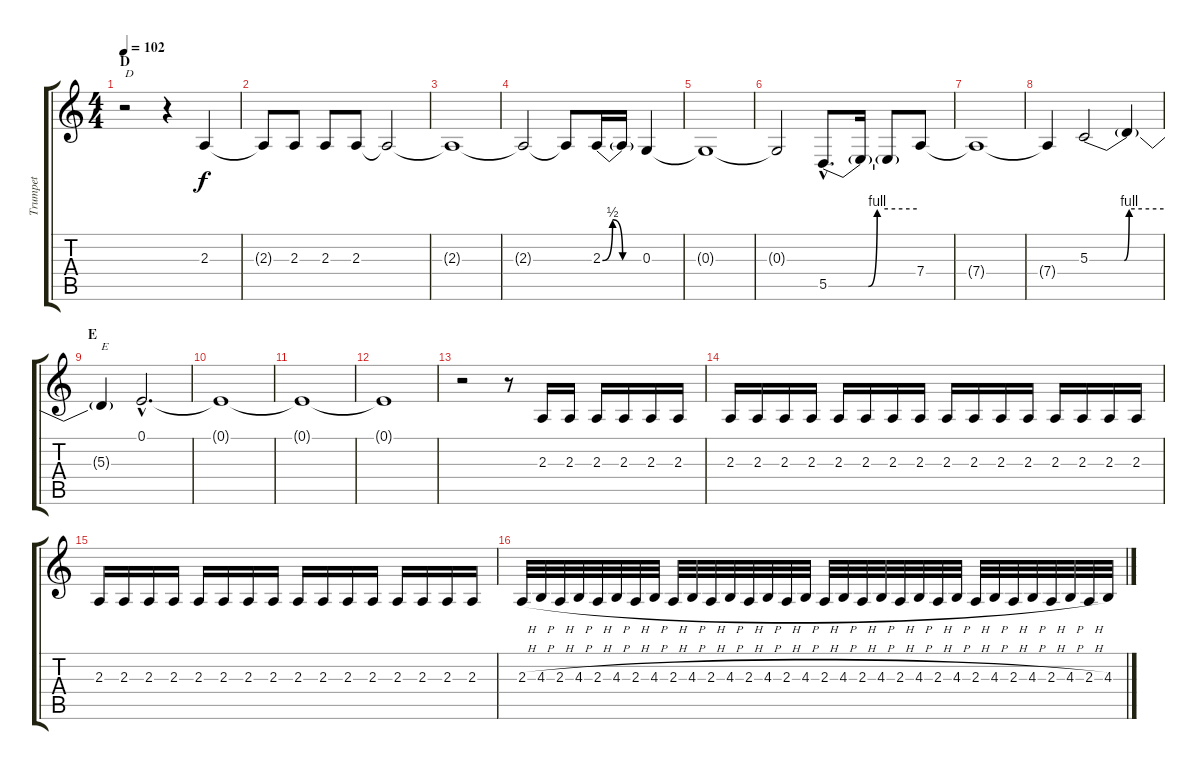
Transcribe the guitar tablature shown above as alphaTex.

\track ("Trumpet" "Trumpet") {instrument trumpet}
\staff {score tabs}
\tuning (E4 B3 G3 D3 A2 E2) {hide}
\ts (4 4)
\section ("" "D")
\tempo 102
\clef g2
\ks c
r.2{txt "D" dy f} r.4 2.3.4 |
2.3{t}.8 2.3.8 2.3.8 2.3.8 2.3{t}.2 |
2.3{t}.1 |
2.3{t}.2 2.3{t}.8 2.3{be (custom 0 0 15 2 30 0 60 0)}.16 2.3{t}.16 0.3.4 |
0.3{t}.1 |
0.3{t}.2 5.5{be (custom 0 0 27 0 33 4 60 4) hac}.8{d} 5.5{t}.16 5.5{t}.8 7.4.8 |
7.4{t}.1 |
7.4{t}.4 5.3{be (custom 0 0 28 0 32 4 60 4)}.2 5.3{t}.4 |
\section ("" "E")
5.3{t}.4{txt "E"} 0.1{hac}.2{d} |
0.1{t}.1 |
0.1{t}.1 |
0.1{t}.1 |
r.2 r.8 2.3.16 2.3.16 2.3.16 2.3.16 2.3.16 2.3.16 |
2.3.16 2.3.16 2.3.16 2.3.16 2.3.16 2.3.16 2.3.16 2.3.16 2.3.16 2.3.16 2.3.16 2.3.16 2.3.16 2.3.16 2.3.16 2.3.16 |
2.3.16 2.3.16 2.3.16 2.3.16 2.3.16 2.3.16 2.3.16 2.3.16 2.3.16 2.3.16 2.3.16 2.3.16 2.3.16 2.3.16 2.3.16 2.3.16 |
2.3{h}.32 4.3{h}.32 2.3{h}.32 4.3{h}.32 2.3{h}.32 4.3{h}.32 2.3{h}.32 4.3{h}.32 2.3{h}.32 4.3{h}.32 2.3{h}.32 4.3{h}.32 2.3{h}.32 4.3{h}.32 2.3{h}.32 4.3{h}.32 2.3{h}.32 4.3{h}.32 2.3{h}.32 4.3{h}.32 2.3{h}.32 4.3{h}.32 2.3{h}.32 4.3{h}.32 2.3{h}.32 4.3{h}.32 2.3{h}.32 4.3{h}.32 2.3{h}.32 4.3{h}.32 2.3{h}.32 4.3.32
